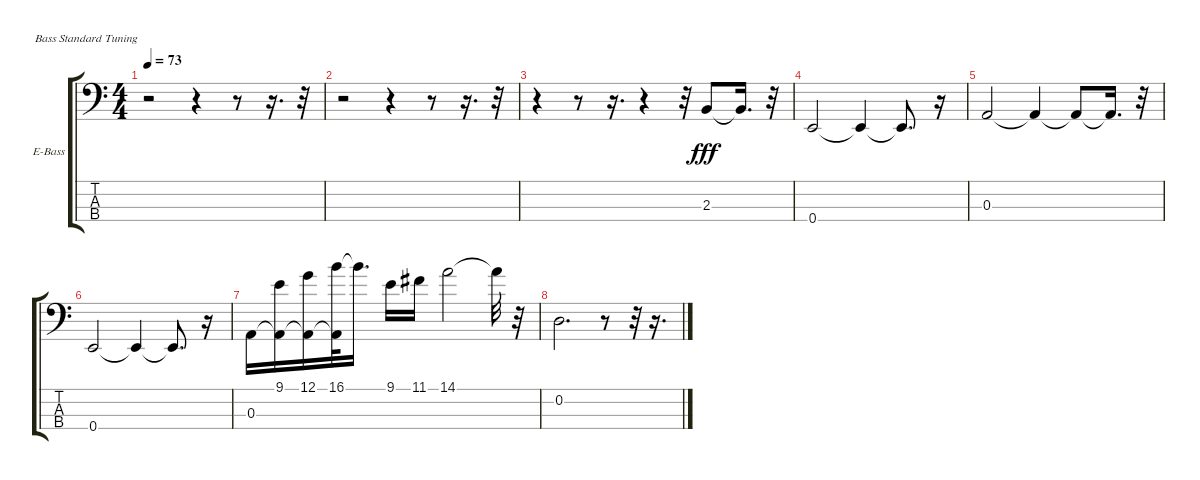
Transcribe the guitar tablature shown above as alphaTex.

\bracketExtendMode groupsimilarinstruments
\firstSystemTrackNameOrientation horizontal
\otherSystemsTrackNameOrientation horizontal
\track ("bass" "E-Bass") {instrument electricbassfinger}
\staff {score tabs}
\tuning (G2 D2 A1 E1)
\ts (4 4)
\tempo 73
\clef f4
\ks c
r.2{dy fff} r.4 r.8 r.16{d} r.32 |
r.2 r.4 r.8 r.16{d} r.32 |
r.4 r.8 r.16{d} r.4 r.32 2.3.8 2.3{t}.16{d} r.32 |
0.4.2 0.4{t}.4 0.4{t}.8{d} r.16 |
0.3.2 0.3{t}.4 0.3{t}.8 0.3{t}.16{d} r.32 |
0.4.2 0.4{t}.4 0.4{t}.8{d} r.16 |
0.3.16 (0.3{t} 9.1).16 (0.3{t} 12.1).16 (0.3{t} 16.1).32 16.1{t}.16{d} 9.1.16 11.1.16 14.1.2 14.1{t}.32 r.32 |
0.2.2{d} r.8 r.32 r.16{d}
